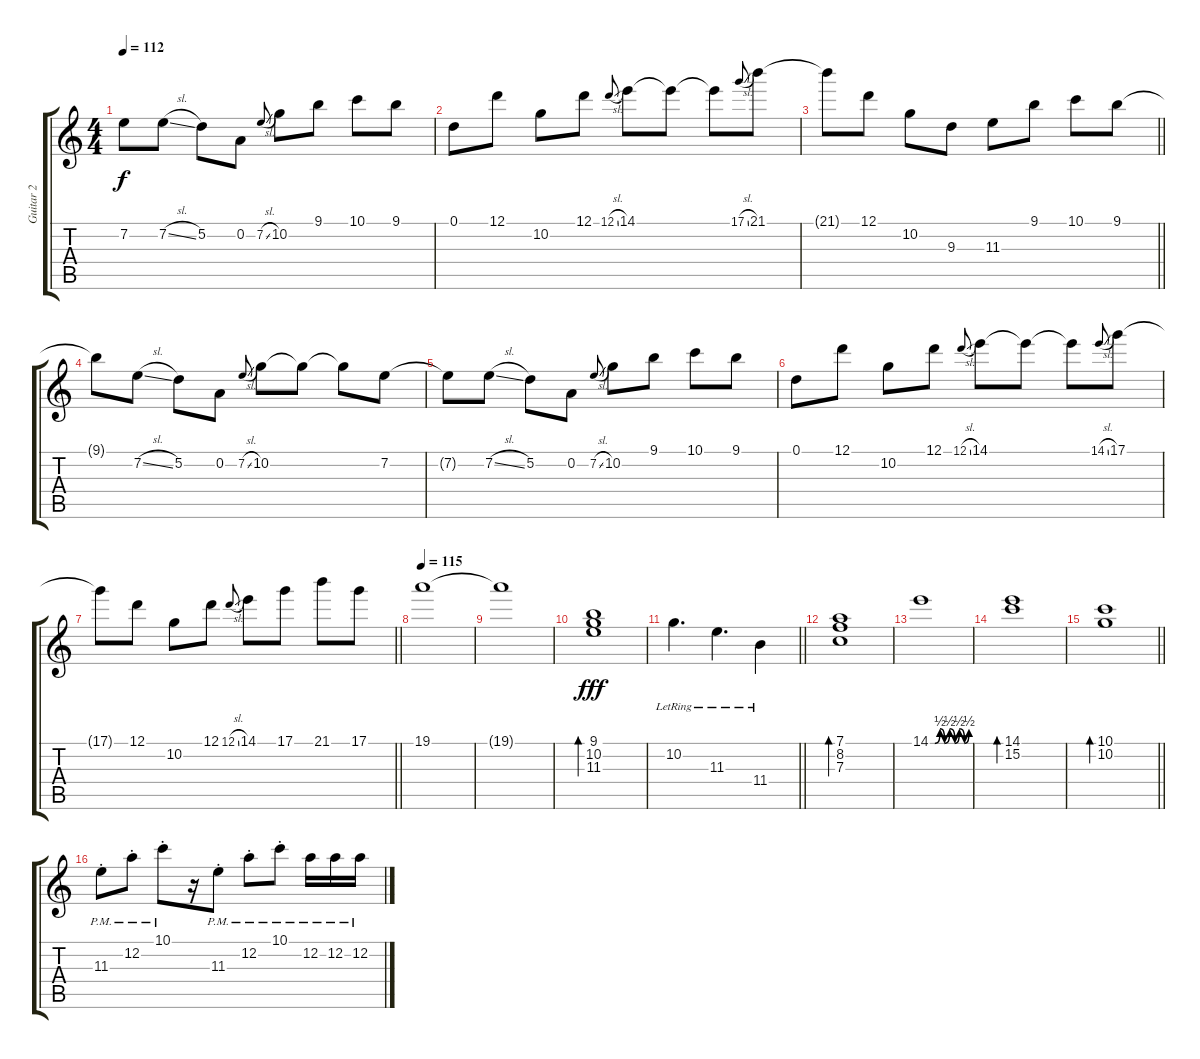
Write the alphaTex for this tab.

\track ("Guitar 2" "Guitar 2") {instrument distortionguitar}
\staff {score tabs}
\tuning (D4 A3 F3 C3 G2 C2) {hide}
\ts (4 4)
\tempo 112
\clef g2
\ks c
7.2{t}.8{dy f} 7.2{sl}.8 5.2.8 0.2.8 7.2{sl}.8{gr onbeat} 10.2.8 9.1.8 10.1.8 9.1.8 |
0.1.8 12.1.8 10.2.8 12.1.8 12.1{sl}.8{gr onbeat} 14.1.8 14.1{t}.8 14.1{t}.8 17.1{sl}.8{gr onbeat} 21.1.8 |
\barLineRight lightlight
21.1{t}.8 12.1.8 10.2.8 9.3.8 11.3.8 9.1.8 10.1.8 9.1.8 |
9.1{t}.8 7.2{sl}.8 5.2.8 0.2.8 7.2{sl}.8{gr onbeat} 10.2.8 10.2{t}.8 10.2{t}.8 7.2.8 |
7.2{t}.8 7.2{sl}.8 5.2.8 0.2.8 7.2{sl}.8{gr onbeat} 10.2.8 9.1.8 10.1.8 9.1.8 |
0.1.8 12.1.8 10.2.8 12.1.8 12.1{sl}.8{gr onbeat} 14.1.8 14.1{t}.8 14.1{t}.8 14.1{sl}.8{gr onbeat} 17.1.8 |
\barLineRight lightlight
17.1{t}.8 12.1.8 10.2.8 12.1.8 12.1{sl}.8{gr onbeat} 14.1.8 17.1.8 21.1.8 17.1.8 |
\tempo 115
19.1.1{volume 0} |
19.1{t}.1 |
(9.1 10.2 11.3).1{bd 120 dy fff volume 6 balance 4 instrument electricguitarjazz} |
\barLineRight lightlight
10.2{lr}.4{d} 11.3{lr}.4{d} 11.4{lr}.4 |
(7.1 8.2 7.3).1{bd 120} |
14.1{be (custom 0 0 7 0 15 2 22 0 30 2 38 0 45 2 53 0 60 2)}.1 |
(14.1 15.2).1{bd 120} |
\barLineRight lightlight
(10.1 10.2).1{bd 120} |
11.3{pm st}.8{balance 0} 12.2{pm st}.8 10.1{pm st}.8 r.16 11.3{pm st}.8 12.2{pm st}.8 10.1{pm st}.8 12.2{pm}.16 12.2{pm}.16 12.2{pm}.16
